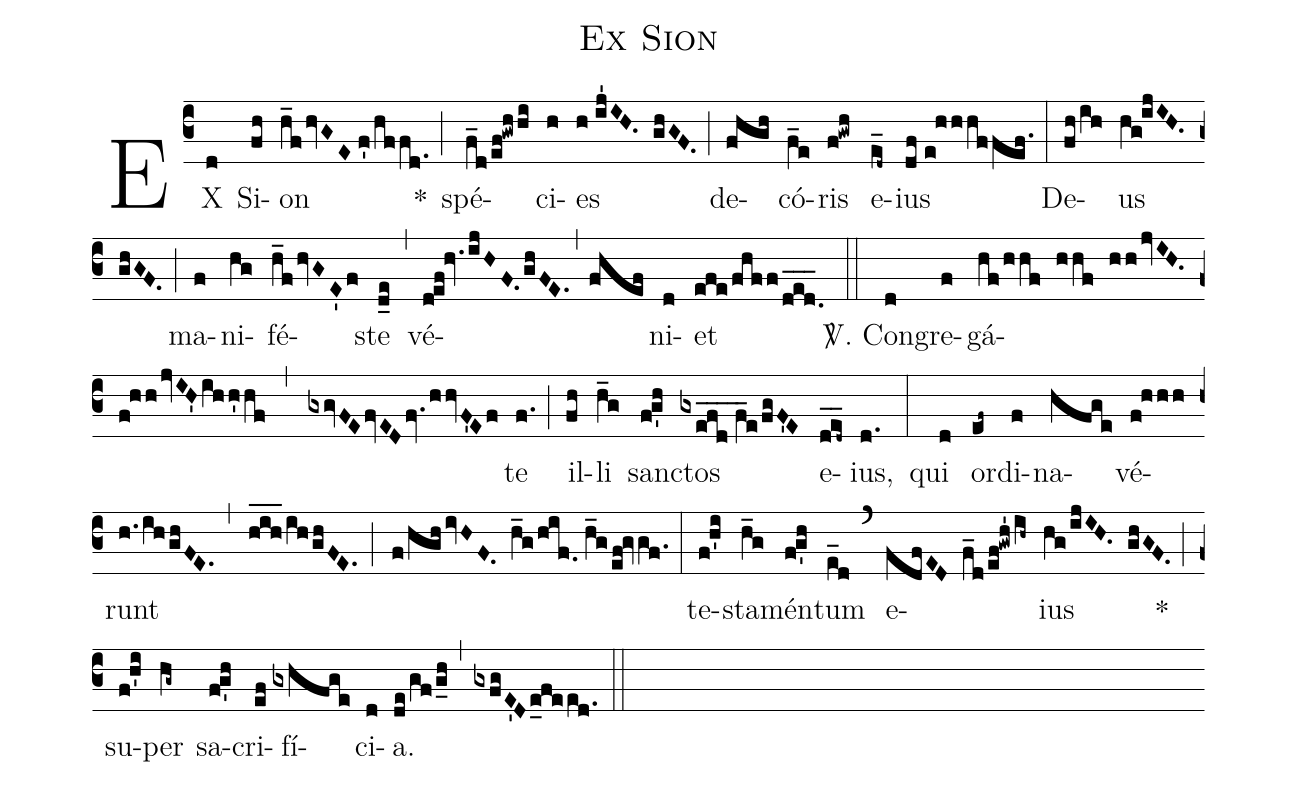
name:Ex Sion;
%%
(c3) EX(d) Si(fh)on(h_f/hvGE//f'/hffd.) *(;) spé(f_d/ef!gwhhi)ci(h)es(h//ij'IH. ghGF.) (;) de(fhgh)có(f_e)ris(f!gwh) e(e_d~)ius(df//e!hhhffef.) (:)
De(fh/ih)us(hg!ijIH. ghGF.) (;) ma(f)ni-(hg)fé(h_f/hvGE'f)ste(d_e) (,) vé(d!ef!hv.ijHF.ghFE.,fhef)ni(d)et(efe/fhff/ded.___) (::)

<sp>V/</sp>. Con(d)gre(f)gá(hf/hhf hhf hh/jvIH. f!hh/jvIH'ihh'hf,gxgvFE/fvEDfv.hhvF'Ef)te(f.) (;) il(fh)li(h_g) san(f!g'h)ctos(gxefd___//f_e/fgF'E) e(de__d~)ius,(d.) (:)
qui(d) or(ef~)di(f)na(hfge)vé(f!hhh)runt(h./ih/ghFE.,hih___/ih/ghFE.;f/hgh/ivHF. h_g/hif.//h_g/ef!gvgf.) (:)
te(f!h'i)sta(h_g)mén(f!g'h)tum(e_d) (`) e(fdfED f_d/ef!gwh'/ih~)ius(hg/ijIH. ghGF.) *(;) su(f!h'i)per(hg~) sa-(f!g'h)cri(ef)fí(gxhfge)ci(d)a.(de/gf/g_h,gxfgE'De_feed.) (::)
